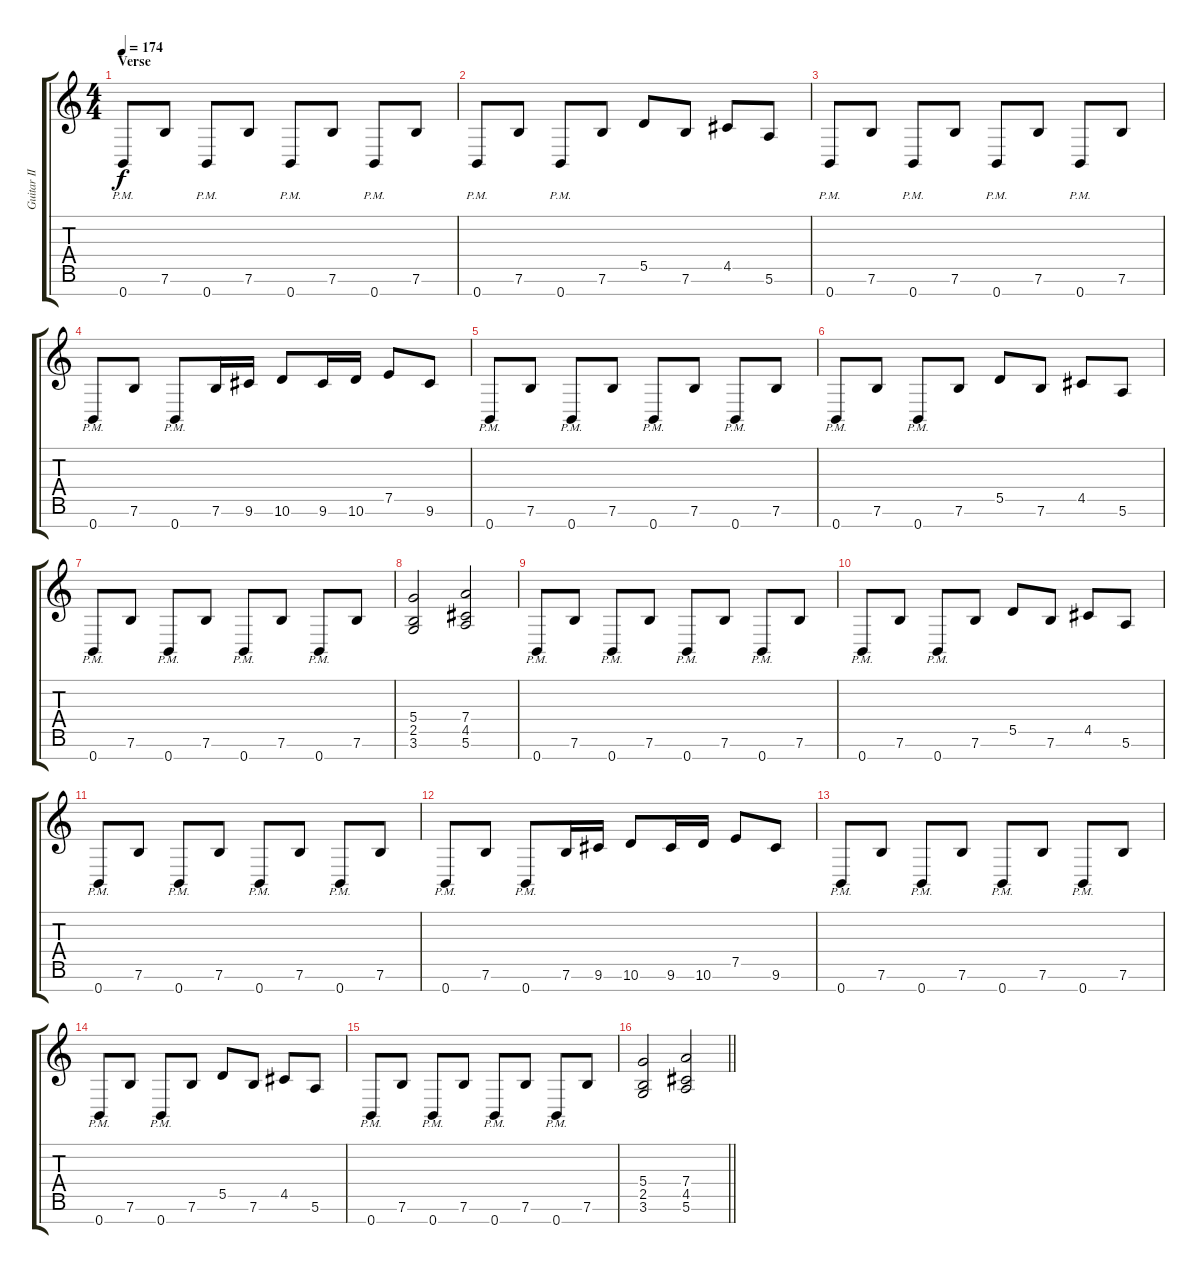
\track ("Guitar II" "Guitar II") {instrument distortionguitar}
\staff {score tabs}
\tuning (E4 B3 G3 D3 A2 E2 B1) {hide}
\ts (4 4)
\section ("" "Verse")
\tempo 174
\clef g2
\ks c
0.7{pm}.8{dy f} 7.6.8 0.7{pm}.8 7.6.8 0.7{pm}.8 7.6.8 0.7{pm}.8 7.6.8 |
0.7{pm}.8 7.6.8 0.7{pm}.8 7.6.8 5.5.8 7.6.8 4.5.8 5.6.8 |
0.7{pm}.8 7.6.8 0.7{pm}.8 7.6.8 0.7{pm}.8 7.6.8 0.7{pm}.8 7.6.8 |
0.7{pm}.8 7.6.8 0.7{pm}.8 7.6.16 9.6.16 10.6.8 9.6.16 10.6.16 7.5.8 9.6.8 |
0.7{pm}.8 7.6.8 0.7{pm}.8 7.6.8 0.7{pm}.8 7.6.8 0.7{pm}.8 7.6.8 |
0.7{pm}.8 7.6.8 0.7{pm}.8 7.6.8 5.5.8 7.6.8 4.5.8 5.6.8 |
0.7{pm}.8 7.6.8 0.7{pm}.8 7.6.8 0.7{pm}.8 7.6.8 0.7{pm}.8 7.6.8 |
(5.4 2.5 3.6).2 (7.4 4.5 5.6).2 |
0.7{pm}.8 7.6.8 0.7{pm}.8 7.6.8 0.7{pm}.8 7.6.8 0.7{pm}.8 7.6.8 |
0.7{pm}.8 7.6.8 0.7{pm}.8 7.6.8 5.5.8 7.6.8 4.5.8 5.6.8 |
0.7{pm}.8 7.6.8 0.7{pm}.8 7.6.8 0.7{pm}.8 7.6.8 0.7{pm}.8 7.6.8 |
0.7{pm}.8 7.6.8 0.7{pm}.8 7.6.16 9.6.16 10.6.8 9.6.16 10.6.16 7.5.8 9.6.8 |
0.7{pm}.8 7.6.8 0.7{pm}.8 7.6.8 0.7{pm}.8 7.6.8 0.7{pm}.8 7.6.8 |
0.7{pm}.8 7.6.8 0.7{pm}.8 7.6.8 5.5.8 7.6.8 4.5.8 5.6.8 |
0.7{pm}.8 7.6.8 0.7{pm}.8 7.6.8 0.7{pm}.8 7.6.8 0.7{pm}.8 7.6.8 |
\barLineRight lightlight
(5.4 2.5 3.6).2 (7.4 4.5 5.6).2
